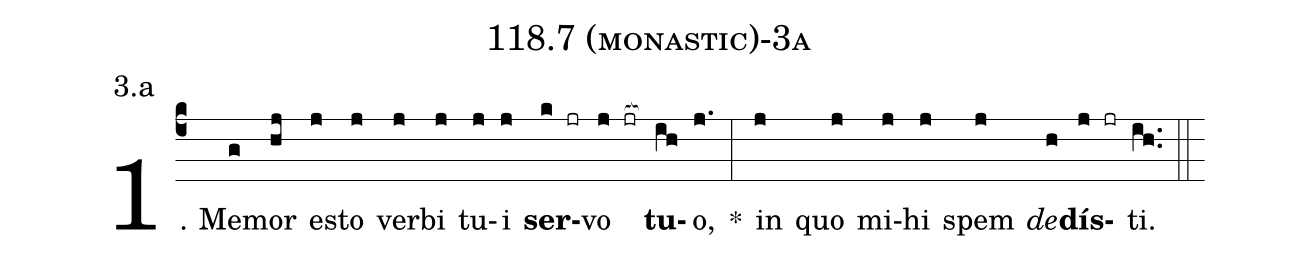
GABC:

name: 118.7 (monastic)-3a;
annotation: 3.a;
%%
(c4)1. Me(g)mor(hj) es(j)to(j) ver(j)bi(j) tu(j)i(j) <b>ser</b>(k jr)vo(j jr[ocb:1{]) <b>tu</b>(ih[ocb:0}])o,(j.) *(:) in(j) quo(j) mi(j)hi(j) spem(j) <i>de</i>(h)<b>dís</b>(j jr)ti.(ih..) (::)
